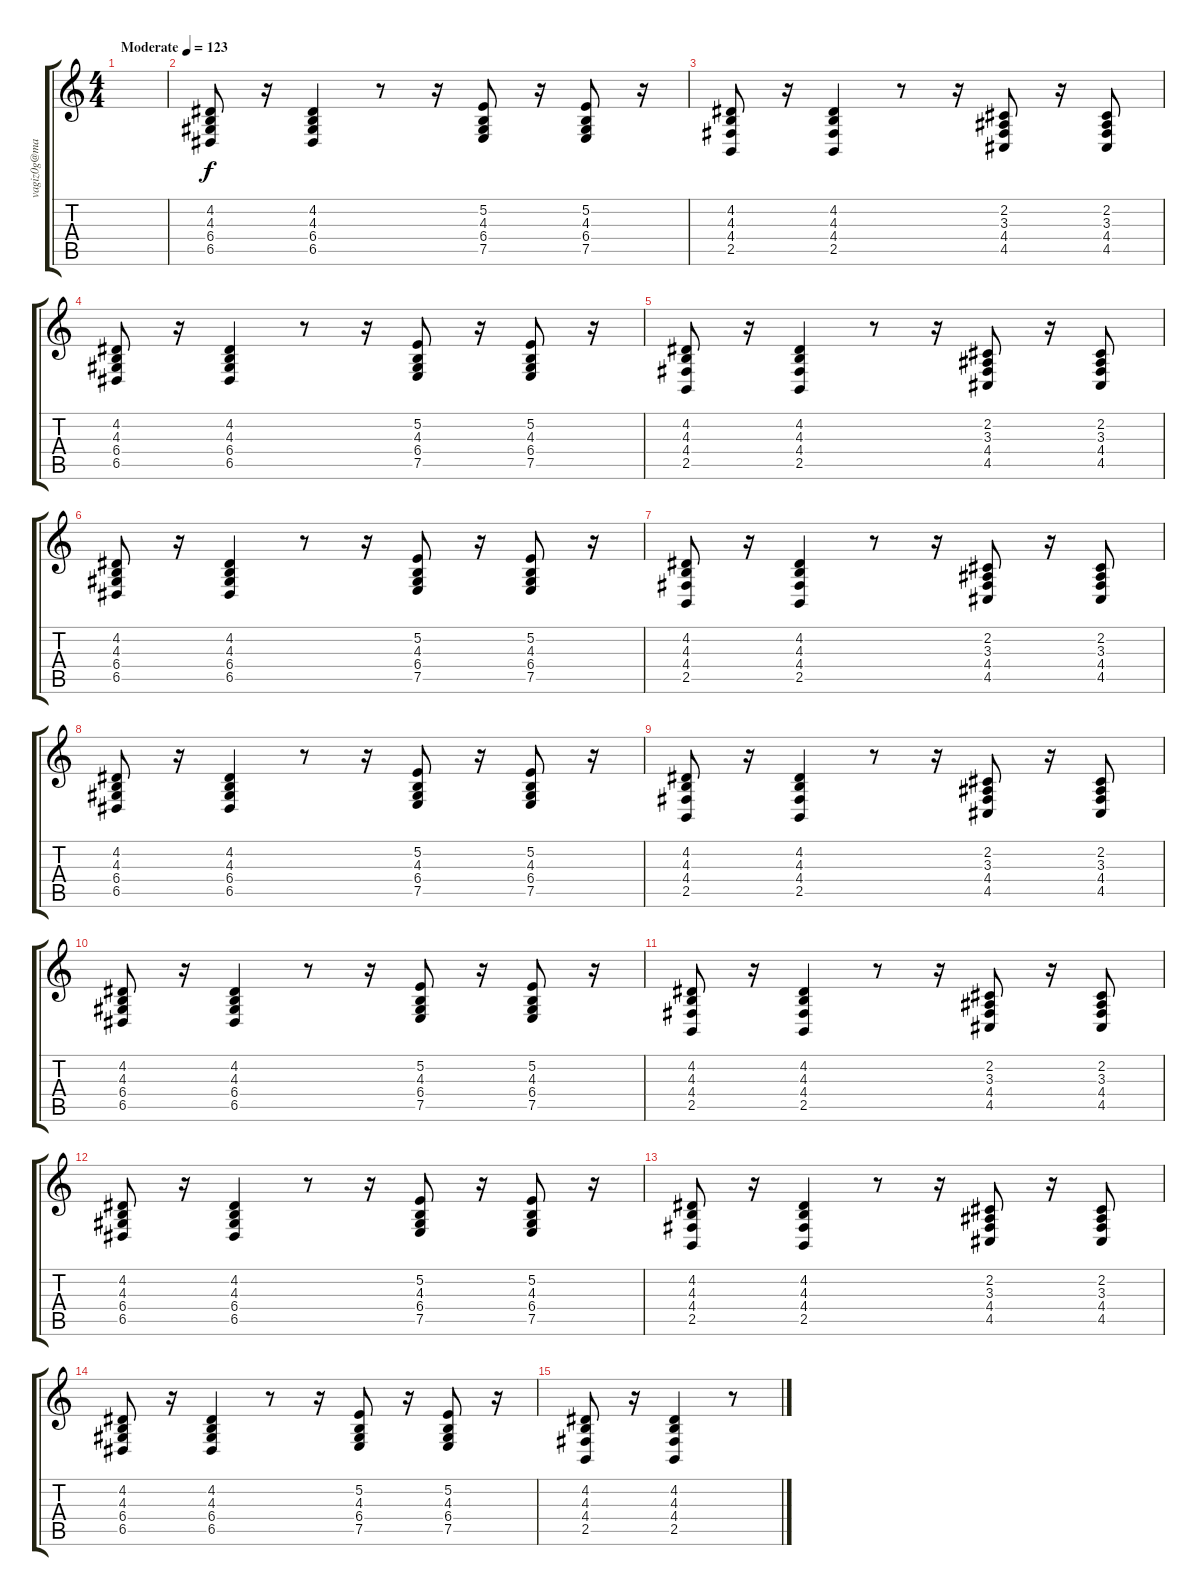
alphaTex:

\track ("" "vagiz0g@ma") {solo instrument pad8sweep}
\staff {score tabs}
\tuning (E4 B3 G3 D3 A2 E2) {hide}
\ts (4 4)
\tempo (123 "Moderate")
\clef g2
\ks c
|
(4.2 4.3 6.4 6.5).8 r.16 (4.2 4.3 6.4 6.5).4 r.8 r.16 (5.2 4.3 6.4 7.5).8 r.16 (5.2 4.3 6.4 7.5).8 r.16 |
(4.2 4.3 4.4 2.5).8 r.16 (4.2 4.3 4.4 2.5).4 r.8 r.16 (2.2 3.3 4.4 4.5).8 r.16 (2.2 3.3 4.4 4.5).8 |
(4.2 4.3 6.4 6.5).8 r.16 (4.2 4.3 6.4 6.5).4 r.8 r.16 (5.2 4.3 6.4 7.5).8 r.16 (5.2 4.3 6.4 7.5).8 r.16 |
(4.2 4.3 4.4 2.5).8 r.16 (4.2 4.3 4.4 2.5).4 r.8 r.16 (2.2 3.3 4.4 4.5).8 r.16 (2.2 3.3 4.4 4.5).8 |
(4.2 4.3 6.4 6.5).8 r.16 (4.2 4.3 6.4 6.5).4 r.8 r.16 (5.2 4.3 6.4 7.5).8 r.16 (5.2 4.3 6.4 7.5).8 r.16 |
(4.2 4.3 4.4 2.5).8 r.16 (4.2 4.3 4.4 2.5).4 r.8 r.16 (2.2 3.3 4.4 4.5).8 r.16 (2.2 3.3 4.4 4.5).8 |
(4.2 4.3 6.4 6.5).8 r.16 (4.2 4.3 6.4 6.5).4 r.8 r.16 (5.2 4.3 6.4 7.5).8 r.16 (5.2 4.3 6.4 7.5).8 r.16 |
(4.2 4.3 4.4 2.5).8 r.16 (4.2 4.3 4.4 2.5).4 r.8 r.16 (2.2 3.3 4.4 4.5).8 r.16 (2.2 3.3 4.4 4.5).8 |
(4.2 4.3 6.4 6.5).8 r.16 (4.2 4.3 6.4 6.5).4 r.8 r.16 (5.2 4.3 6.4 7.5).8 r.16 (5.2 4.3 6.4 7.5).8 r.16 |
(4.2 4.3 4.4 2.5).8 r.16 (4.2 4.3 4.4 2.5).4 r.8 r.16 (2.2 3.3 4.4 4.5).8 r.16 (2.2 3.3 4.4 4.5).8 |
(4.2 4.3 6.4 6.5).8 r.16 (4.2 4.3 6.4 6.5).4 r.8 r.16 (5.2 4.3 6.4 7.5).8 r.16 (5.2 4.3 6.4 7.5).8 r.16 |
(4.2 4.3 4.4 2.5).8 r.16 (4.2 4.3 4.4 2.5).4 r.8 r.16 (2.2 3.3 4.4 4.5).8 r.16 (2.2 3.3 4.4 4.5).8 |
(4.2 4.3 6.4 6.5).8 r.16 (4.2 4.3 6.4 6.5).4 r.8 r.16 (5.2 4.3 6.4 7.5).8 r.16 (5.2 4.3 6.4 7.5).8 r.16 |
(4.2 4.3 4.4 2.5).8 r.16 (4.2 4.3 4.4 2.5).4 r.8
